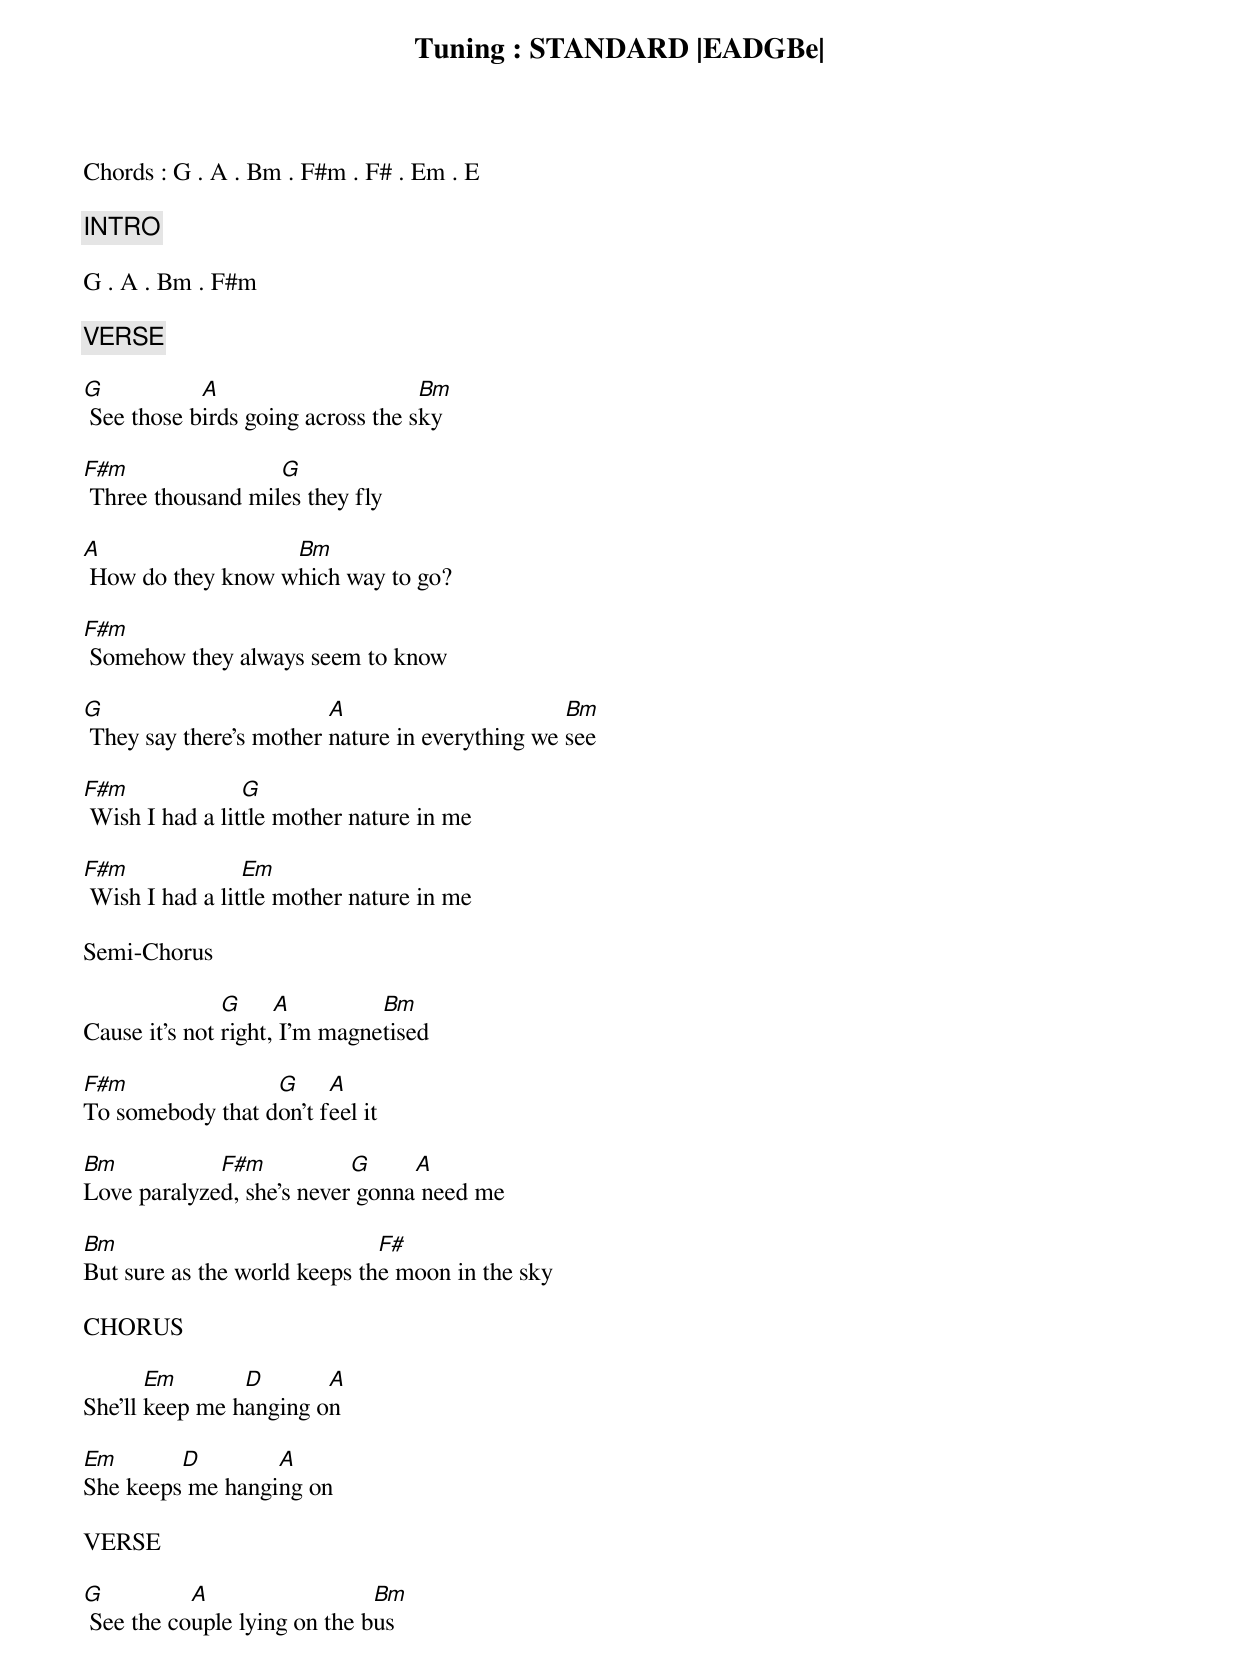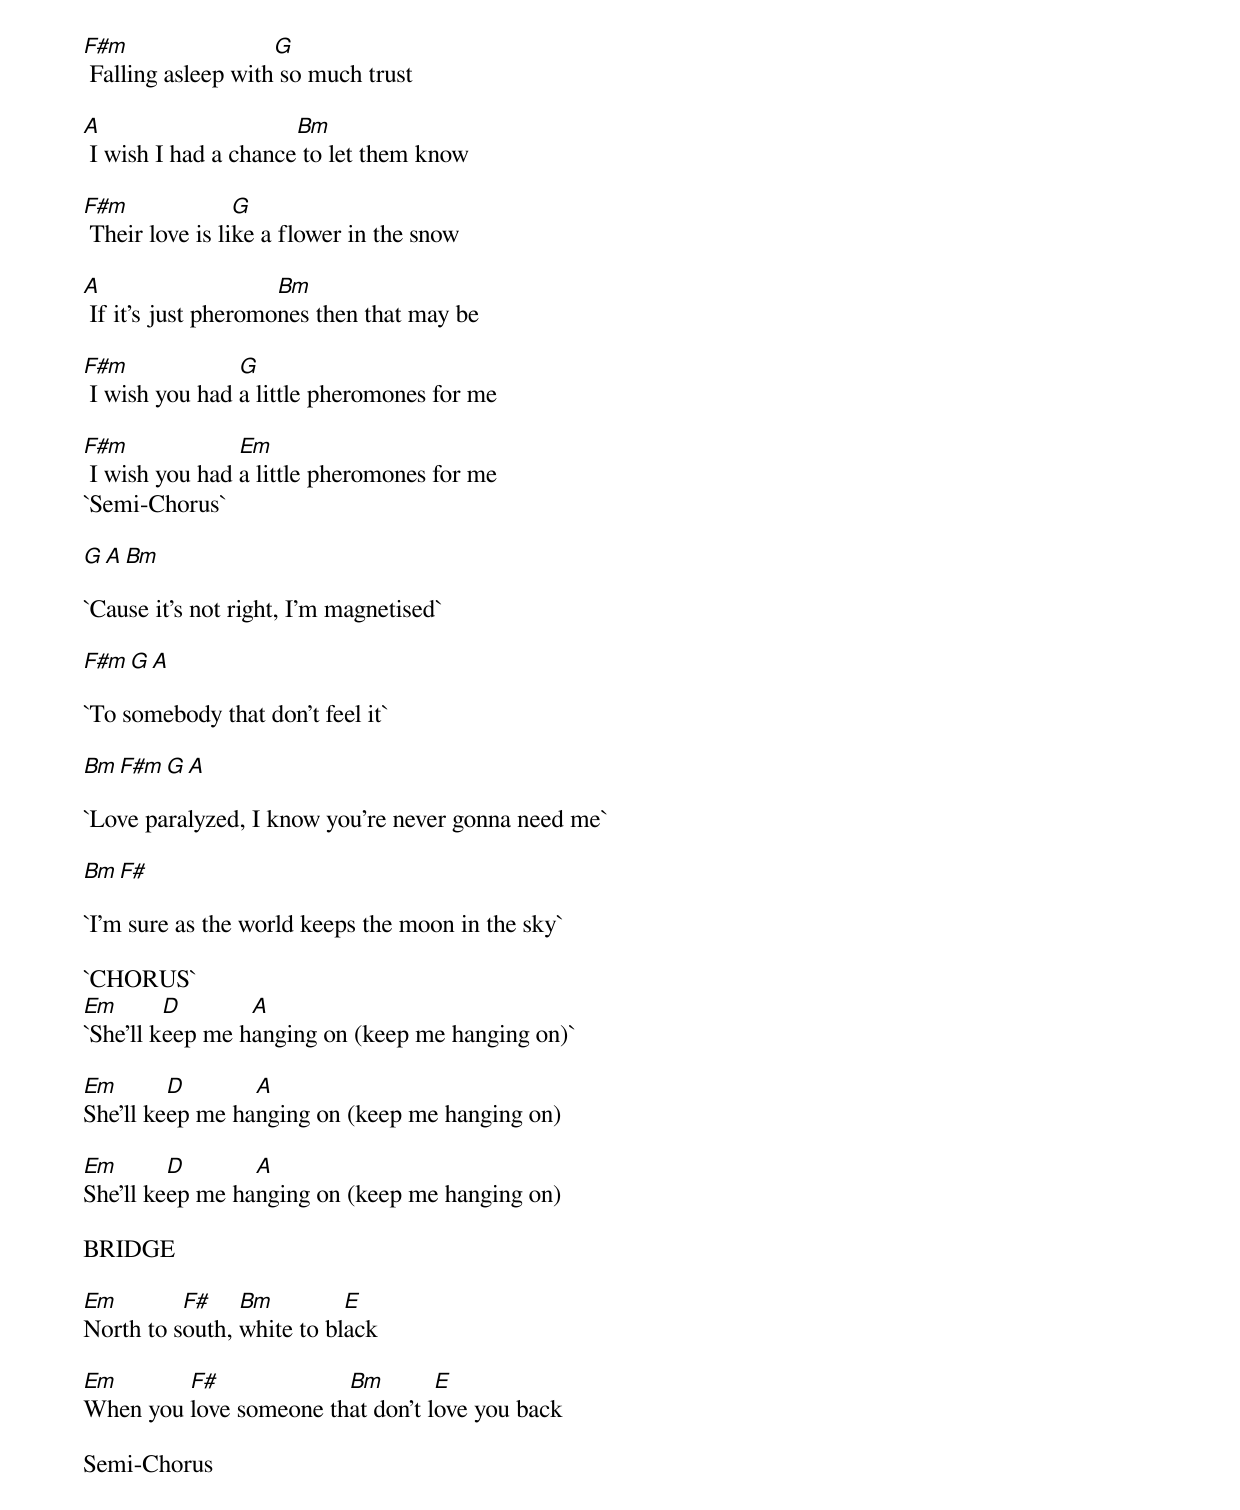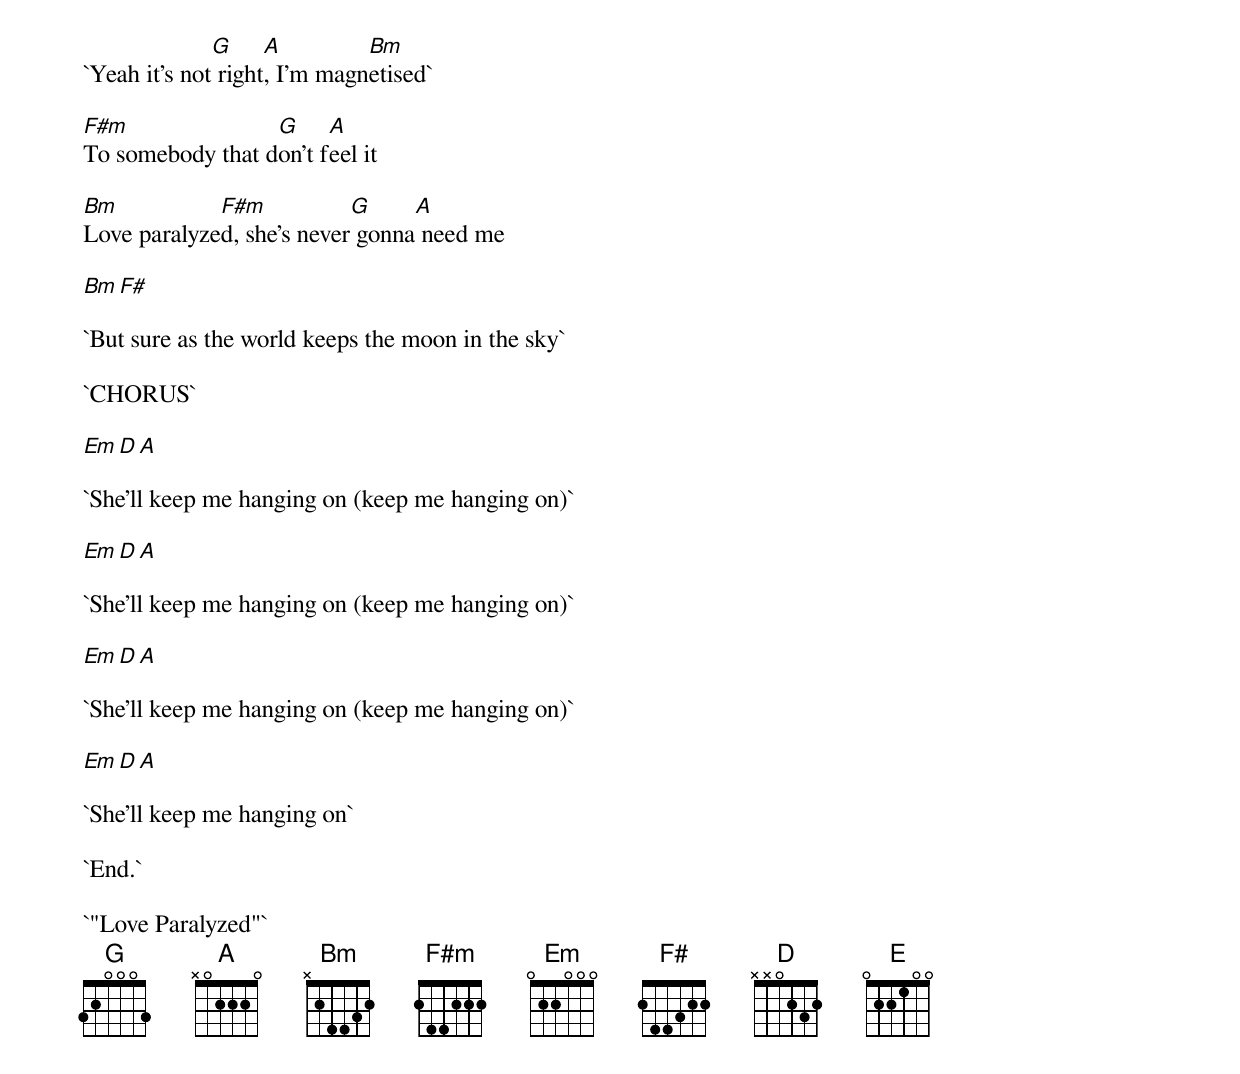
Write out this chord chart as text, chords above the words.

Tuning : STANDARD |EADGBe|

Chords : G . A . Bm . F#m . F# . Em . E

INTRO

G . A . Bm . F#m

VERSE

G           A                      Bm
 See those birds going across the sky

F#m                G
 Three thousand miles they fly

A                  Bm
 How do they know which way to go?

F#m
 Somehow they always seem to know

G                        A                       Bm
 They say there's mother nature in everything we see

F#m              G
 Wish I had a little mother nature in me

F#m              Em
 Wish I had a little mother nature in me

Semi-Chorus

               G     A         Bm
Cause it's not right, I'm magnetised

F#m               G     A
To somebody that don't feel it

Bm           F#m           G     A
Love paralyzed, she's never gonna need me

Bm                            F#
But sure as the world keeps the moon in the sky

CHORUS

       Em       D       A
She'll keep me hanging on

Em       D        A
She keeps me hanging on

VERSE

G          A                  Bm
 See the couple lying on the bus

F#m                 G
 Falling asleep with so much trust

A                     Bm
 I wish I had a chance to let them know

F#m              G
 Their love is like a flower in the snow

A                    Bm
 If it's just pheromones then that may be

F#m             G
 I wish you had a little pheromones for me

F#m             Em
 I wish you had a little pheromones for me
`Semi-Chorus`

G     A         Bm

`Cause it's not right, I'm magnetised`

F#m               G    A

`To somebody that don't feel it`

Bm                   F#m           G     A

`Love paralyzed, I know you're never gonna need me`

Bm                           F#

`I'm sure as the world keeps the moon in the sky`

`CHORUS`
Em       D       A
`She'll keep me hanging on (keep me hanging on)`

Em       D       A
She'll keep me hanging on (keep me hanging on)

Em       D       A
She'll keep me hanging on (keep me hanging on)

BRIDGE

Em        F#    Bm         E
North to south, white to black

Em       F#             Bm        E
When you love someone that don't love you back

Semi-Chorus

              G     A         Bm
`Yeah it's not right, I'm magnetised`

F#m               G     A
To somebody that don't feel it

Bm           F#m           G     A
Love paralyzed, she's never gonna need me

Bm                         F#

`But sure as the world keeps the moon in the sky`

`CHORUS`

Em       D       A

`She'll keep me hanging on (keep me hanging on)`

Em       D       A

`She'll keep me hanging on (keep me hanging on)`

Em       D       A

`She'll keep me hanging on (keep me hanging on)`

Em       D       A

`She'll keep me hanging on`

`End.`

`"Love Paralyzed"`
